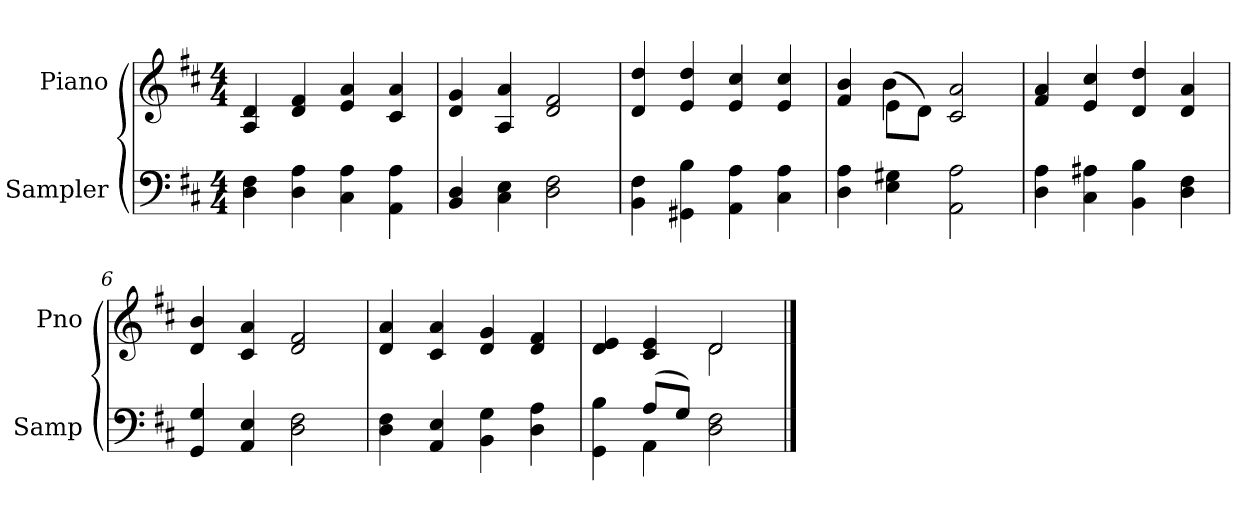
**kern	**kern
*part2	*part1
*staff2	*staff1
*I"Sampler	*I"Piano
*I'Samp	*I'Pno
*clefF4	*clefG2
*k[f#c#]	*k[f#c#]
*D:	*D:
*M4/4	*M4/4
=1	=1
4D 4F#	4A 4d
4D 4A	4d 4f#
4C# 4A	4e 4a
4AA 4A	4c# 4a
=2	=2
4BB 4D	4d 4g
4C# 4E	4A 4a
2D 2F#	2d 2f#
=3	=3
4BB 4F#	4d 4dd
4GG#X 4B	4e 4dd
4AA 4A	4e 4cc#
4C# 4A	4e 4cc#
=4	=4
*	*^
4D 4A	4f# 4b	4ryy
4E 4G#X	(8e\L	4b
.	8d\J)	.
2AA 2A	2c# 2a	2ryy
*	*v	*v
=5	=5
4D 4A	4f# 4a
4C# 4A#X	4e 4cc#
4BB 4B	4d 4dd
4D 4F#	4d 4a
=6	=6
4GG 4G	4d 4b
4AA 4E	4c# 4a
2D 2F#	2d 2f#
=7	=7
4D 4F#	4d 4a
4AA 4E	4c# 4a
4BB 4G	4d 4g
4D 4A	4d 4f#
=8	=8
*^	*^
4GG 4B	4ryy	4d 4e	2ryy
(8A/L	4AA	4c# 4e	.
8G/J)	.	.	.
2D 2F#	2ryy	2d/	2d
*v	*v	*	*
*	*v	*v
==	==
*-	*-
